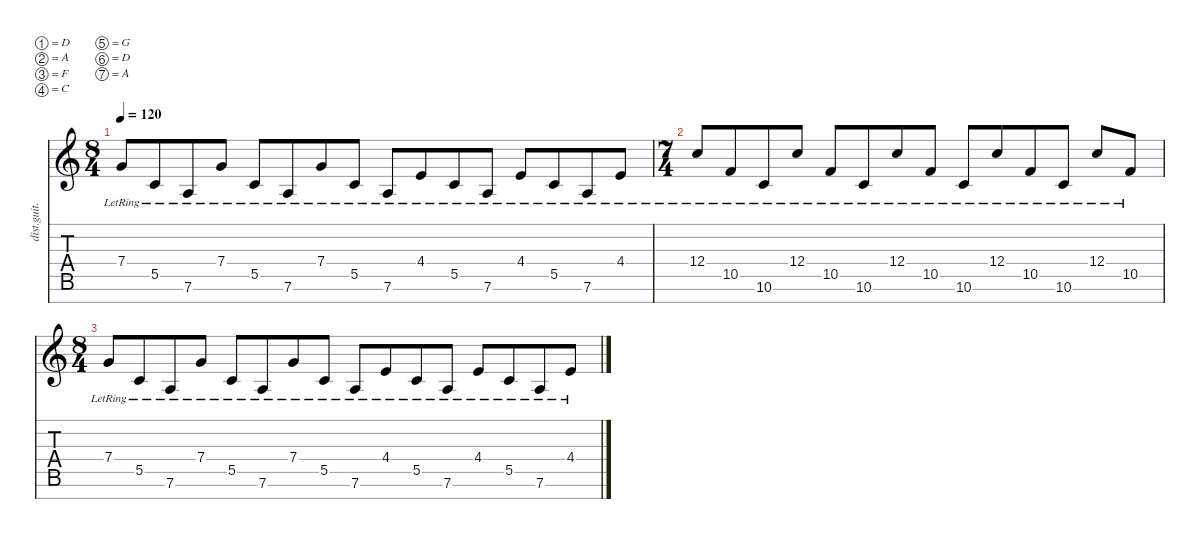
\defaultSystemsLayout 4
\hideDynamics
\bracketExtendMode nobrackets
\otherSystemsTrackNameOrientation horizontal
\track ("Guitar 1" "dist.guit.") {instrument distortionguitar}
\staff {score tabs}
\tuning (D4 A3 F3 C3 G2 D2 A1)
\ts (8 4)
\beaming (8 4 4 4 4)
\tempo 120
\clef g2
\ks c
7.4{lr}.8{dy f beam Up} 5.5{lr}.8{beam Up} 7.6{lr}.8{beam Up} 7.4{lr}.8{beam Up} 5.5{lr}.8{beam Up} 7.6{lr}.8{beam Up} 7.4{lr}.8{beam Up} 5.5{lr}.8{beam Up} 7.6{lr}.8{beam Up} 4.4{lr}.8{beam Up} 5.5{lr}.8{beam Up} 7.6{lr}.8{beam Up} 4.4{lr}.8{beam Up} 5.5{lr}.8{beam Up} 7.6{lr}.8{beam Up} 4.4{lr}.8{beam Up} |
\ts (7 4)
\beaming (8 4 4 4 4)
12.4{lr}.8{instrument acousticguitarsteel beam Up} 10.5{lr}.8{beam Up} 10.6{lr}.8{beam Up} 12.4{lr}.8{beam Up} 10.5{lr}.8{beam Up} 10.6{lr}.8{beam Up} 12.4{lr}.8{beam Up} 10.5{lr}.8{beam Up} 10.6{lr}.8{beam Up} 12.4{lr}.8{beam Up} 10.5{lr}.8{beam Up} 10.6{lr}.8{beam Up} 12.4{lr}.8{beam Up} 10.5{lr}.8{beam Up} |
\ts (8 4)
\beaming (8 4 4 4 4)
7.4{lr}.8{beam Up} 5.5{lr}.8{beam Up} 7.6{lr}.8{beam Up} 7.4{lr}.8{beam Up} 5.5{lr}.8{beam Up} 7.6{lr}.8{beam Up} 7.4{lr}.8{beam Up} 5.5{lr}.8{beam Up} 7.6{lr}.8{beam Up} 4.4{lr}.8{beam Up} 5.5{lr}.8{beam Up} 7.6{lr}.8{beam Up} 4.4{lr}.8{beam Up} 5.5{lr}.8{beam Up} 7.6{lr}.8{beam Up} 4.4{lr}.8{beam Up}
